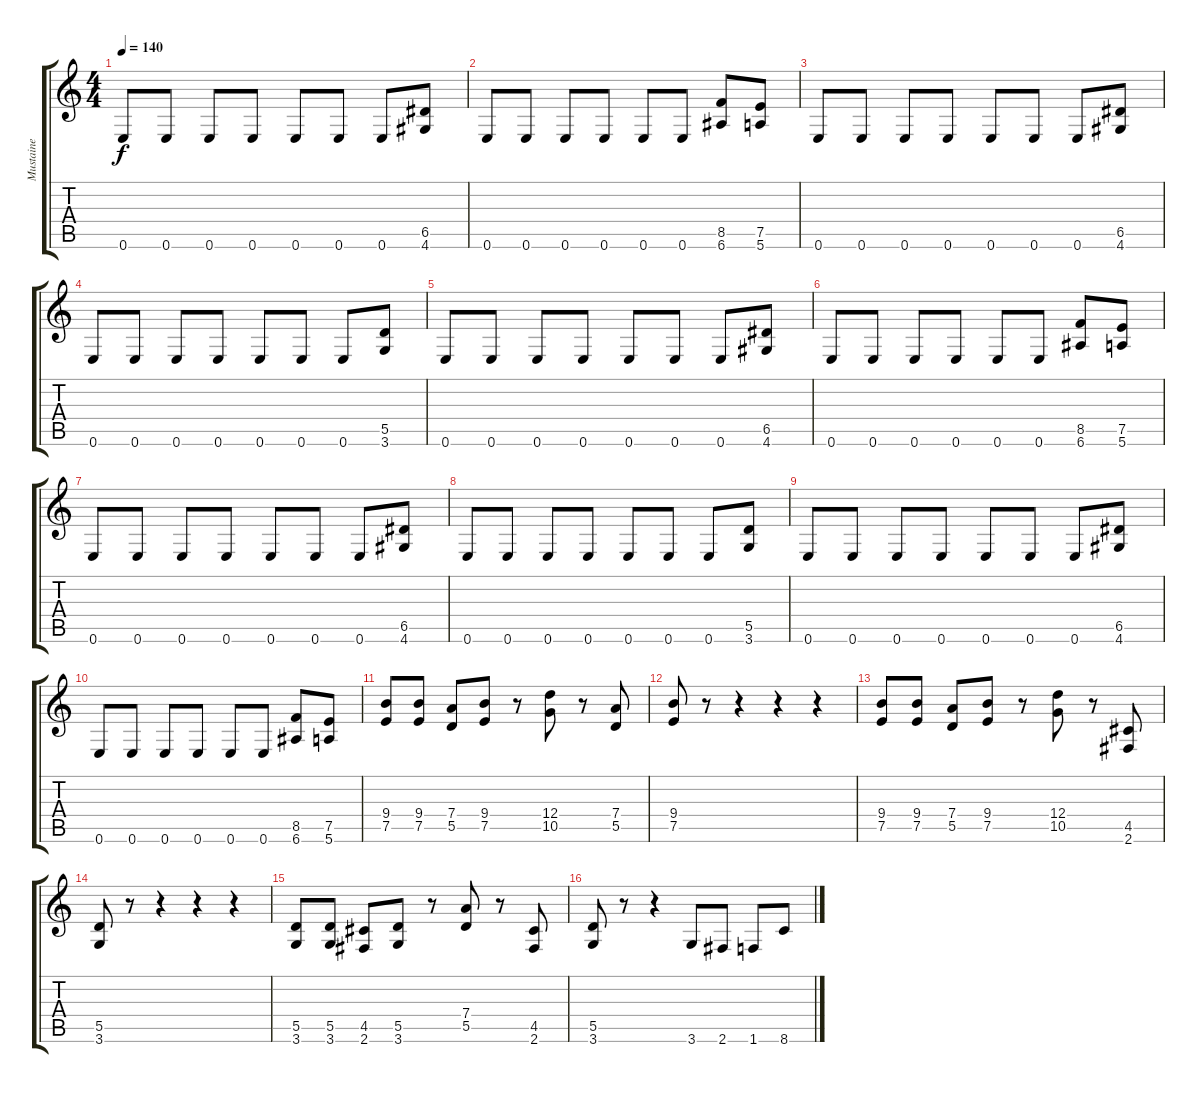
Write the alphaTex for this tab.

\track ("Mustaine" "Mustaine") {instrument distortionguitar}
\staff {score tabs}
\tuning (E4 B3 G3 D3 A2 E2) {hide}
\ts (4 4)
\tempo 140
\clef g2
\ks c
0.6.8{dy f} 0.6.8 0.6.8 0.6.8 0.6.8 0.6.8 0.6.8 (6.5 4.6).8 |
0.6.8 0.6.8 0.6.8 0.6.8 0.6.8 0.6.8 (8.5 6.6).8 (7.5 5.6).8 |
0.6.8 0.6.8 0.6.8 0.6.8 0.6.8 0.6.8 0.6.8 (6.5 4.6).8 |
0.6.8 0.6.8 0.6.8 0.6.8 0.6.8 0.6.8 0.6.8 (5.5 3.6).8 |
0.6.8 0.6.8 0.6.8 0.6.8 0.6.8 0.6.8 0.6.8 (6.5 4.6).8 |
0.6.8 0.6.8 0.6.8 0.6.8 0.6.8 0.6.8 (8.5 6.6).8 (7.5 5.6).8 |
0.6.8 0.6.8 0.6.8 0.6.8 0.6.8 0.6.8 0.6.8 (6.5 4.6).8 |
0.6.8 0.6.8 0.6.8 0.6.8 0.6.8 0.6.8 0.6.8 (5.5 3.6).8 |
0.6.8 0.6.8 0.6.8 0.6.8 0.6.8 0.6.8 0.6.8 (6.5 4.6).8 |
0.6.8 0.6.8 0.6.8 0.6.8 0.6.8 0.6.8 (8.5 6.6).8 (7.5 5.6).8 |
(9.4 7.5).8 (9.4 7.5).8 (7.4 5.5).8 (9.4 7.5).8 r.8 (12.4 10.5).8 r.8 (7.4 5.5).8 |
(9.4 7.5).8 r.8 r.4 r.4 r.4 |
(9.4 7.5).8 (9.4 7.5).8 (7.4 5.5).8 (9.4 7.5).8 r.8 (12.4 10.5).8 r.8 (4.5 2.6).8 |
(5.5 3.6).8 r.8 r.4 r.4 r.4 |
(5.5 3.6).8 (5.5 3.6).8 (4.5 2.6).8 (5.5 3.6).8 r.8 (7.4 5.5).8 r.8 (4.5 2.6).8 |
(5.5 3.6).8 r.8 r.4 3.6.8 2.6.8 1.6.8 8.6.8
